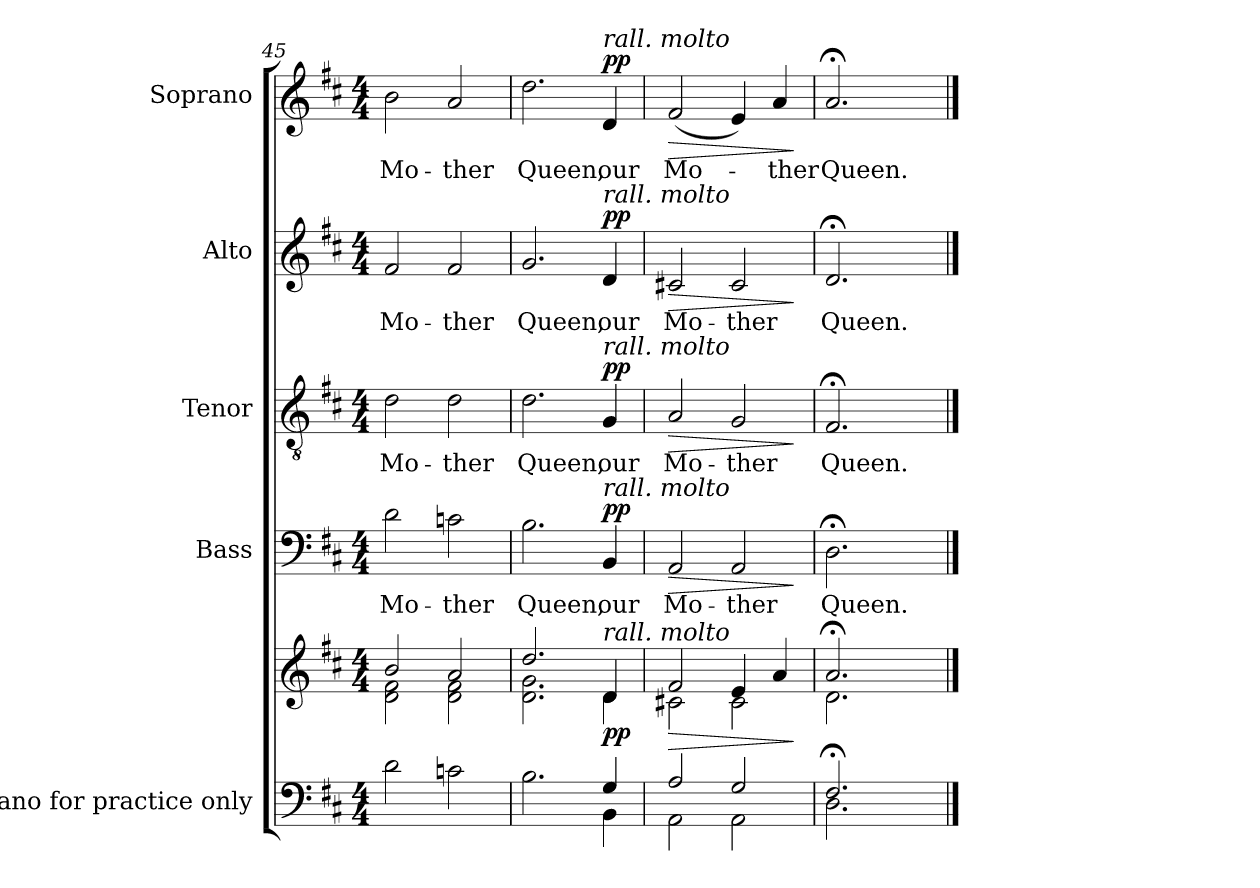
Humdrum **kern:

**kern	**kern	**dynam	**kern	**text	**dynam	**kern	**text	**dynam	**kern	**text	**dynam	**kern	**text	**dynam
*part5	*part5	*part5	*part4	*part4	*part4	*part3	*part3	*part3	*part2	*part2	*part2	*part1	*part1	*part1
*staff6	*staff5	*staff5/6	*staff4	*staff4	*staff4	*staff3	*staff3	*staff3	*staff2	*staff2	*staff2	*staff1	*staff1	*staff1
*I"Piano for practice only	*	*	*I"Bass	*	*	*I"Tenor	*	*	*I"Alto	*	*	*I"Soprano	*	*
*I'Pno	*	*	*	*	*	*	*	*	*	*	*	*	*	*
*clefF4	*clefG2	*	*clefF4	*	*	*clefGv2	*	*	*clefG2	*	*	*clefG2	*	*
*k[f#c#]	*k[f#c#]	*	*k[f#c#]	*	*	*k[f#c#]	*	*	*k[f#c#]	*	*	*k[f#c#]	*	*
*M4/4	*M4/4	*	*M4/4	*	*	*M4/4	*	*	*M4/4	*	*	*M4/4	*	*
=45	=45	=45	=45	=45	=45	=45	=45	=45	=45	=45	=45	=45	=45	=45
*	*^	*	*	*	*	*	*	*	*	*	*	*	*	*
2d\	2b/	2d\ 2f#\	.	2d\	Mo-	.	2d\	Mo-	.	2f#/	Mo-	.	2b\	Mo-	.
2cn\	2a/	2d\ 2f#\	.	2cn\	-ther	.	2d\	-ther	.	2f#/	-ther	.	2a/	-ther	.
=46	=46	=46	=46	=46	=46	=46	=46	=46	=46	=46	=46	=46	=46	=46	=46
*^	*	*	*	*	*	*	*	*	*	*	*	*	*	*	*
2.B\	2.ryy	2.dd/	2.d\ 2.g\	.	2.B\	Queen,	.	2.d\	Queen,	.	2.g/	Queen,	.	2.dd\	Queen,	.
!	!	!	!	!	!	!	!	!	!	!	!	!	!	!LO:TX:i:t=rall. molto	!	!
!	!	!	!	!	!	!	!	!	!	!	!LO:TX:i:t=rall. molto	!	!	!	!	!
!	!	!	!	!	!	!	!	!LO:TX:i:t=rall. molto	!	!	!	!	!	!	!	!
!	!	!	!	!	!LO:TX:i:t=rall. molto	!	!	!	!	!	!	!	!	!	!	!
!	!	!LO:TX:i:t=rall. molto	!	!	!	!	!	!	!	!	!	!	!	!	!	!
!	!	!	!	!LO:DY:b	!	!	!LO:DY:a	!	!	!LO:DY:a	!	!	!LO:DY:a	!	!	!LO:DY:a
4G/	4BB\	4d/	4d\	pp	4BB/	our	pp	4G/	our	pp	4d/	our	pp	4d/	our	pp
=47	=47	=47	=47	=47	=47	=47	=47	=47	=47	=47	=47	=47	=47	=47	=47	=47
!	!	!	!	!LO:HP:b	!	!	!LO:HP:b	!	!	!LO:HP:b	!	!	!LO:HP:b	!	!	!LO:HP:b
2A/	2AA\	2f#/	2c#X\	>	2AA/	Mo-	>	2A/	Mo-	>	2c#X/	Mo-	>	(2f#/	Mo-	>
2G/	2AA\	4e/	2c#\	.	2AA/	-ther	.	2G/	-ther	.	2c#/	-ther	.	4e/)	.	.
.	.	4a/	.	.	.	.	.	.	.	.	.	.	.	4a/	-ther	.
*v	*v	*	*	*	*	*	*	*	*	*	*	*	*	*	*	*
*	*v	*v	*	*	*	*	*	*	*	*	*	*	*	*	*
.	.	]	.	.	]	.	.	]	.	.	]	.	.	]
=48	=48	=48	=48	=48	=48	=48	=48	=48	=48	=48	=48	=48	=48	=48
*^	*^	*	*	*	*	*	*	*	*	*	*	*	*	*
2.F#;/	2.D\	2.a;</	2.d\	.	2.D;<\	Queen.	.	2.F#;</	Queen.	.	2.d;</	Queen.	.	2.a;</	Queen.	.
4ryy	4ryy	4ryy	4ryy	.	4ryy	.	.	4ryy	.	.	4ryy	.	.	4ryy	.	.
*v	*v	*	*	*	*	*	*	*	*	*	*	*	*	*	*	*
*	*v	*v	*	*	*	*	*	*	*	*	*	*	*	*	*
==	==	==	==	==	==	==	==	==	==	==	==	==	==	==
*-	*-	*-	*-	*-	*-	*-	*-	*-	*-	*-	*-	*-	*-	*-
